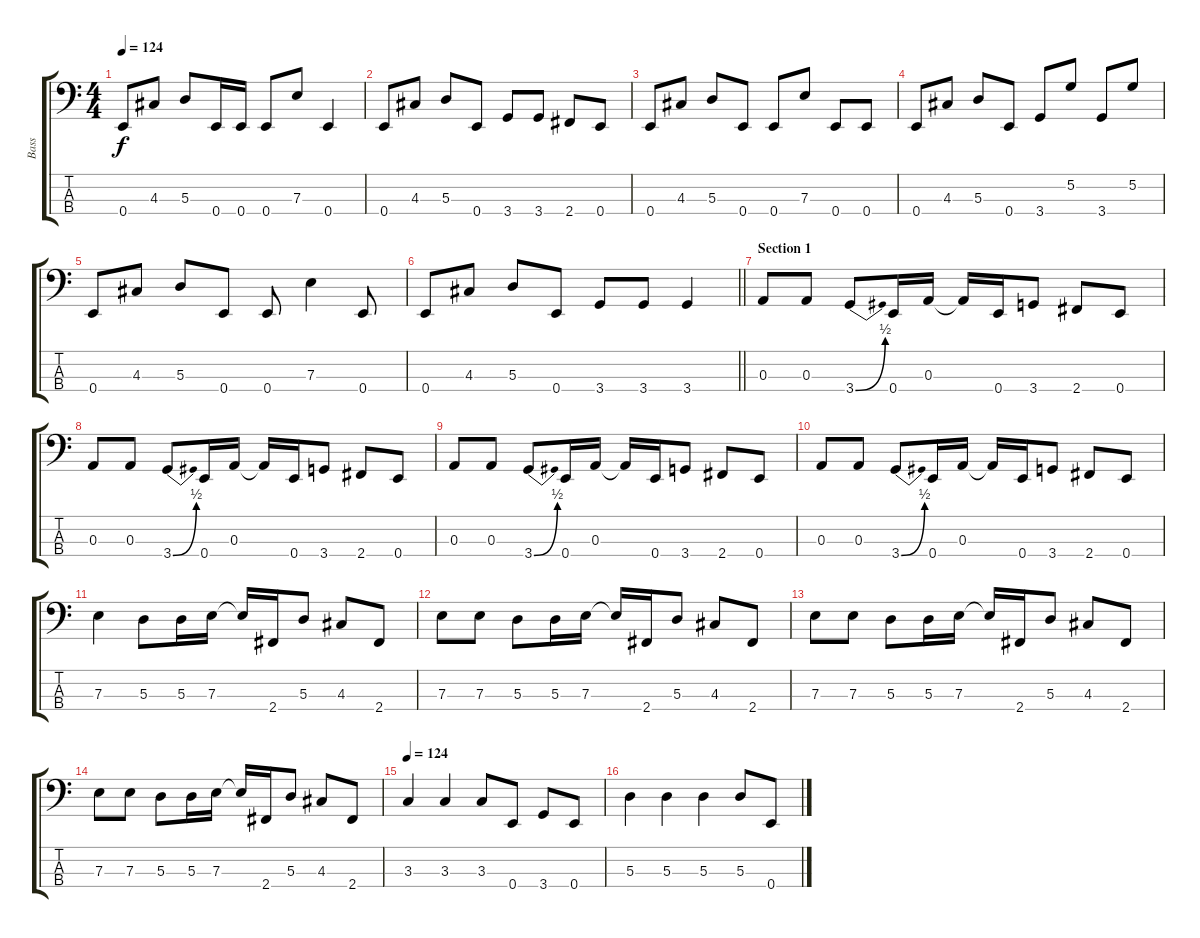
\track ("Bass" "Bass") {instrument electricbasspick}
\staff {score tabs}
\tuning (G2 D2 A1 E1) {hide}
\ts (4 4)
\tempo 124
\clef f4
\ks c
0.4.8{dy f} 4.3.8 5.3.8 0.4.16 0.4.16 0.4.8 7.3.8 0.4.4 |
0.4.8 4.3.8 5.3.8 0.4.8 3.4.8 3.4.8 2.4.8 0.4.8 |
0.4.8 4.3.8 5.3.8 0.4.8 0.4.8 7.3.8 0.4.8 0.4.8 |
0.4.8 4.3.8 5.3.8 0.4.8 3.4.8 5.2.8 3.4.8 5.2.8 |
0.4.8 4.3.8 5.3.8 0.4.8 0.4.8 7.3.4 0.4.8 |
\barLineRight lightlight
0.4.8 4.3.8 5.3.8 0.4.8 3.4.8 3.4.8 3.4.4 |
\section ("" "Section 1")
0.3.8 0.3.8 3.4{be (bend 0 0 60 2)}.8 0.4.16 0.3.16 0.3{t}.16 0.4.16 3.4.8 2.4.8 0.4.8 |
0.3.8 0.3.8 3.4{be (bend 0 0 60 2)}.8 0.4.16 0.3.16 0.3{t}.16 0.4.16 3.4.8 2.4.8 0.4.8 |
0.3.8 0.3.8 3.4{be (bend 0 0 60 2)}.8 0.4.16 0.3.16 0.3{t}.16 0.4.16 3.4.8 2.4.8 0.4.8 |
0.3.8 0.3.8 3.4{be (bend 0 0 60 2)}.8 0.4.16 0.3.16 0.3{t}.16 0.4.16 3.4.8 2.4.8 0.4.8 |
7.3.4 5.3.8 5.3.16 7.3.16 7.3{t}.16 2.4.16 5.3.8 4.3.8 2.4.8 |
7.3.8 7.3.8 5.3.8 5.3.16 7.3.16 7.3{t}.16 2.4.16 5.3.8 4.3.8 2.4.8 |
7.3.8 7.3.8 5.3.8 5.3.16 7.3.16 7.3{t}.16 2.4.16 5.3.8 4.3.8 2.4.8 |
7.3.8 7.3.8 5.3.8 5.3.16 7.3.16 7.3{t}.16 2.4.16 5.3.8 4.3.8 2.4.8 |
\tempo 124
3.3.4 3.3.4 3.3.8 0.4.8 3.4.8 0.4.8 |
5.3.4 5.3.4 5.3.4 5.3.8 0.4.8
